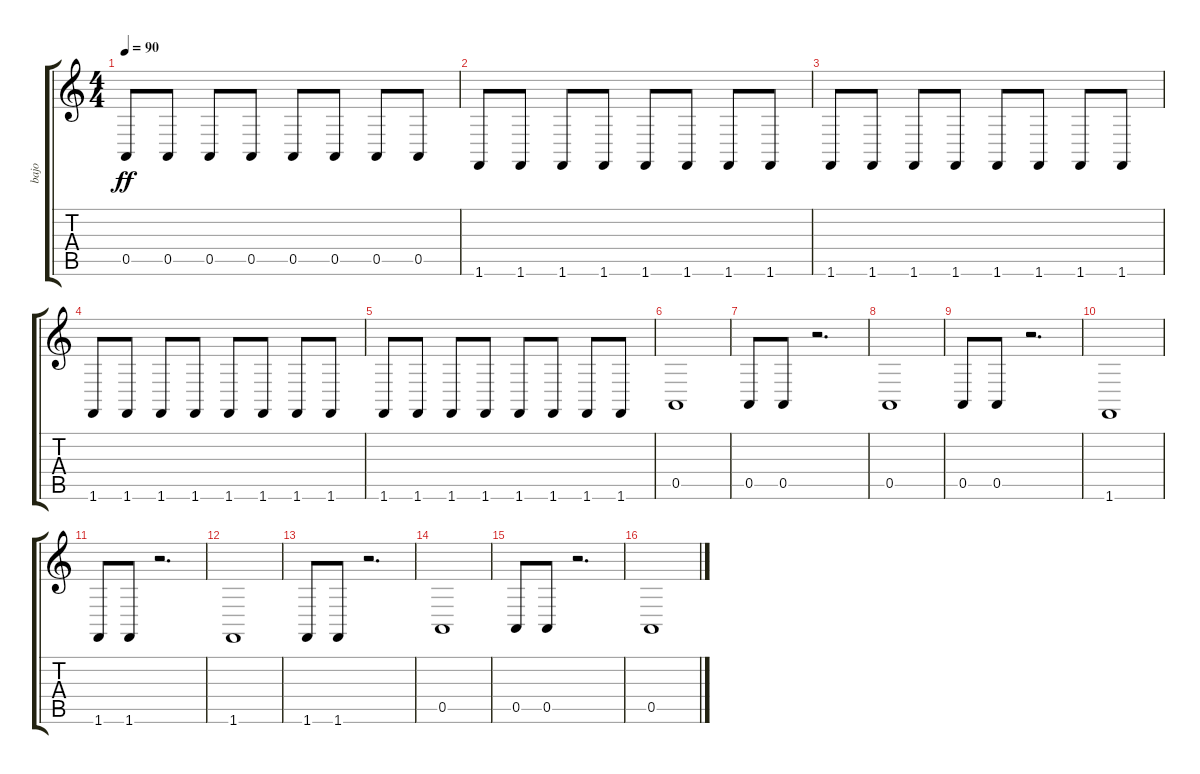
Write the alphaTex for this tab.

\track ("bajo" "bajo") {instrument acousticgrandpiano}
\staff {score tabs}
\tuning (E4 B3 G3 D3 A2 E2) {hide}
\ts (4 4)
\tempo 90
\clef g2
\ks c
0.5.8{dy ff instrument acousticbass} 0.5.8{instrument acousticbass} 0.5.8{instrument acousticbass} 0.5.8{instrument acousticbass} 0.5.8{instrument acousticbass} 0.5.8{instrument acousticbass} 0.5.8{instrument acousticbass} 0.5.8{instrument acousticbass} |
1.6.8{instrument acousticbass} 1.6.8{instrument acousticbass} 1.6.8{instrument acousticbass} 1.6.8{instrument acousticbass} 1.6.8{instrument acousticbass} 1.6.8{instrument acousticbass} 1.6.8{instrument acousticbass} 1.6.8{instrument acousticbass} |
1.6.8{instrument acousticbass} 1.6.8{instrument acousticbass} 1.6.8{instrument acousticbass} 1.6.8{instrument acousticbass} 1.6.8{instrument acousticbass} 1.6.8{instrument acousticbass} 1.6.8{instrument acousticbass} 1.6.8{instrument acousticbass} |
1.6.8{instrument acousticbass} 1.6.8{instrument acousticbass} 1.6.8{instrument acousticbass} 1.6.8{instrument acousticbass} 1.6.8{instrument acousticbass} 1.6.8{instrument acousticbass} 1.6.8{instrument acousticbass} 1.6.8{instrument acousticbass} |
1.6.8{instrument acousticbass} 1.6.8{instrument acousticbass} 1.6.8{instrument acousticbass} 1.6.8{instrument acousticbass} 1.6.8{instrument acousticbass} 1.6.8{instrument acousticbass} 1.6.8{instrument acousticbass} 1.6.8{instrument acousticbass} |
0.5.1{instrument acousticbass} |
0.5.8 0.5.8 r.2{d} |
0.5.1 |
0.5.8 0.5.8 r.2{d} |
1.6.1 |
1.6.8 1.6.8 r.2{d} |
1.6.1 |
1.6.8 1.6.8 r.2{d} |
0.5.1 |
0.5.8 0.5.8 r.2{d} |
0.5.1
